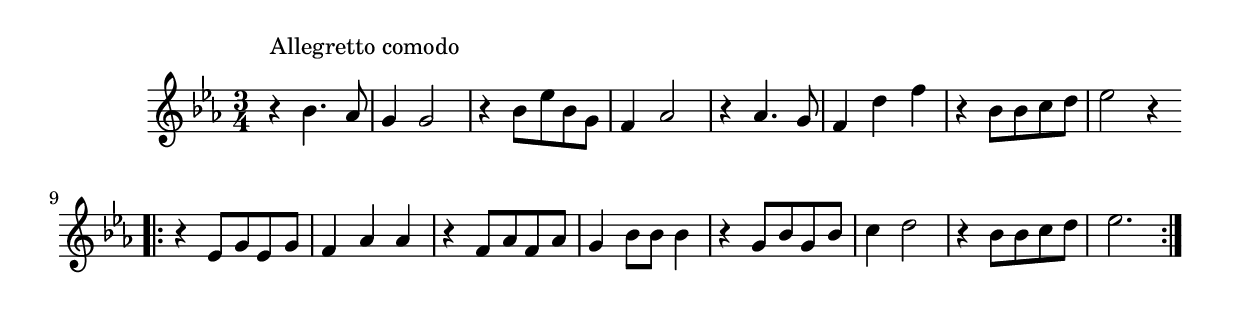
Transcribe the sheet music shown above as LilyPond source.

\version "2.19.49"
%{\header {
  title = "Ah, Suzette, Chère (Louisiana)"
  composer = "anonymous"
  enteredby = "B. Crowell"
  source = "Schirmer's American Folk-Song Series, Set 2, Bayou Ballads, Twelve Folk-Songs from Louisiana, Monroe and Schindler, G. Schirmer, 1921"
}%}
\score{{\key es \major
\time 3/4
%{\tempo 4=160
%}\relative d'' {
  r4^\markup{\column { "Allegretto comodo" " " }}
  bes4. as8 | g4 g2 | r4 bes8 es bes g | f4 as2 | r4 as4. g8 | f4 d' f |
  r4 bes,8 bes c d | es2 r4 \bar ".|:" r4 es,8 g es g |
  f4 as as | r4 f8 as f as | g4 bes8 bes bes4 |
  r4 g8 bes g bes | c4 d2 | r4 bes8 bes c d | es2.
  \bar ":|."
}

}}
